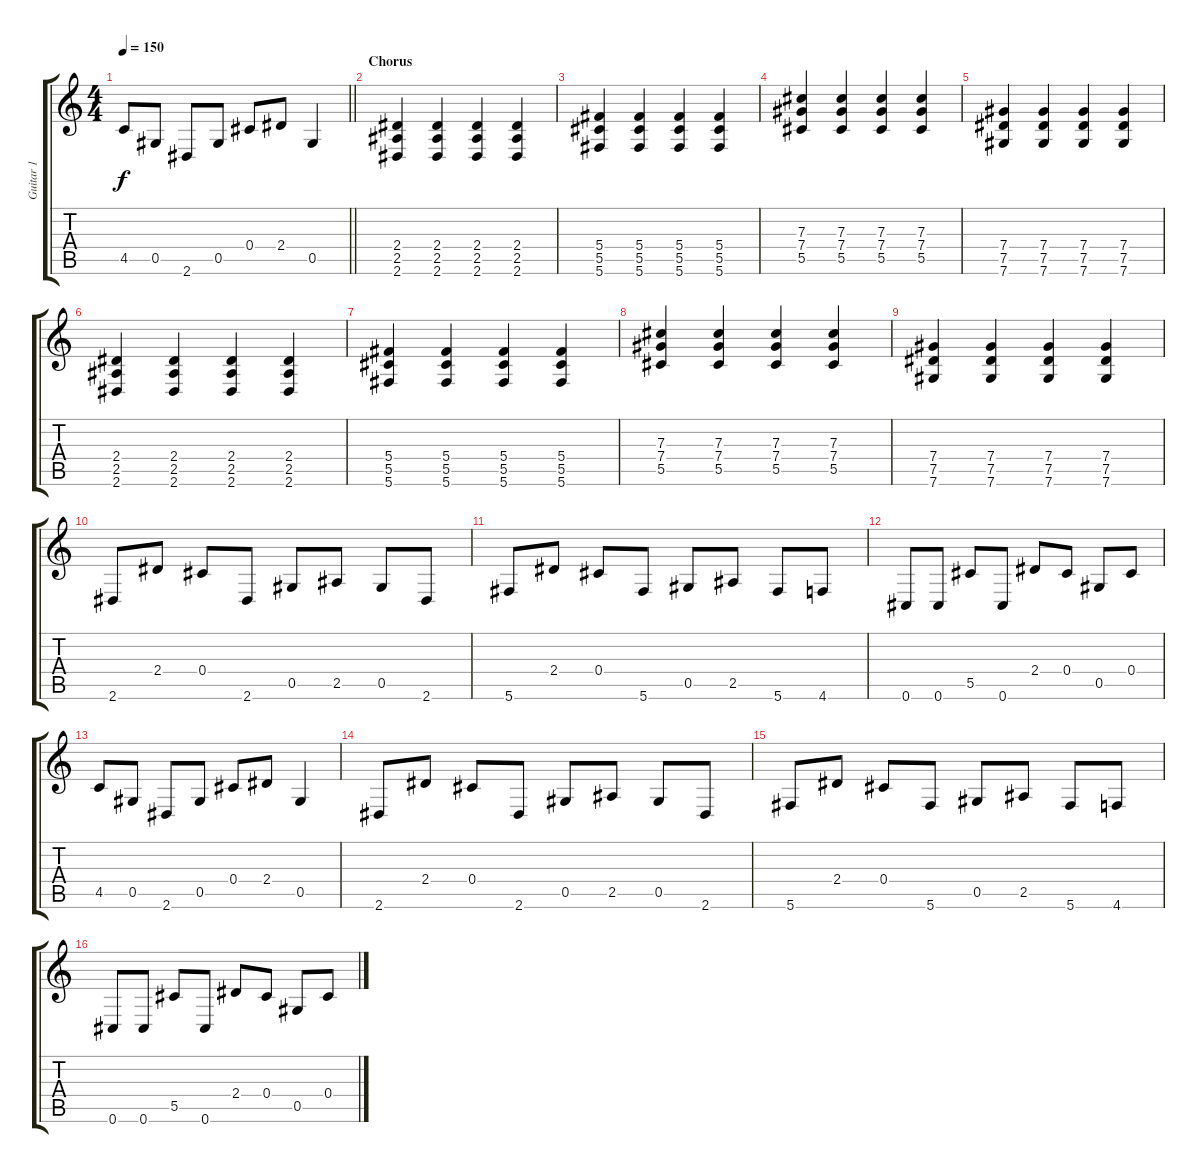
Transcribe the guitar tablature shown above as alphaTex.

\track ("Guitar 1" "Guitar 1") {instrument distortionguitar}
\staff {score tabs}
\tuning (Eb4 Bb3 Gb3 Db3 Ab2 Db2) {hide}
\ts (4 4)
\tempo 150
\clef g2
\barLineRight lightlight
\ks c
4.5.8{dy f} 0.5.8 2.6.8 0.5.8 0.4.8 2.4.8 0.5.4 |
\section ("" "Chorus")
(2.4 2.5 2.6).4 (2.4 2.5 2.6).4 (2.4 2.5 2.6).4 (2.4 2.5 2.6).4 |
(5.4 5.5 5.6).4 (5.4 5.5 5.6).4 (5.4 5.5 5.6).4 (5.4 5.5 5.6).4 |
(7.3 7.4 5.5).4 (7.3 7.4 5.5).4 (7.3 7.4 5.5).4 (7.3 7.4 5.5).4 |
(7.4 7.5 7.6).4 (7.4 7.5 7.6).4 (7.4 7.5 7.6).4 (7.4 7.5 7.6).4 |
(2.4 2.5 2.6).4 (2.4 2.5 2.6).4 (2.4 2.5 2.6).4 (2.4 2.5 2.6).4 |
(5.4 5.5 5.6).4 (5.4 5.5 5.6).4 (5.4 5.5 5.6).4 (5.4 5.5 5.6).4 |
(7.3 7.4 5.5).4 (7.3 7.4 5.5).4 (7.3 7.4 5.5).4 (7.3 7.4 5.5).4 |
(7.4 7.5 7.6).4 (7.4 7.5 7.6).4 (7.4 7.5 7.6).4 (7.4 7.5 7.6).4 |
2.6.8 2.4.8 0.4.8 2.6.8 0.5.8 2.5.8 0.5.8 2.6.8 |
5.6.8 2.4.8 0.4.8 5.6.8 0.5.8 2.5.8 5.6.8 4.6.8 |
0.6.8 0.6.8 5.5.8 0.6.8 2.4.8 0.4.8 0.5.8 0.4.8 |
4.5.8 0.5.8 2.6.8 0.5.8 0.4.8 2.4.8 0.5.4 |
2.6.8 2.4.8 0.4.8 2.6.8 0.5.8 2.5.8 0.5.8 2.6.8 |
5.6.8 2.4.8 0.4.8 5.6.8 0.5.8 2.5.8 5.6.8 4.6.8 |
0.6.8 0.6.8 5.5.8 0.6.8 2.4.8 0.4.8 0.5.8 0.4.8
